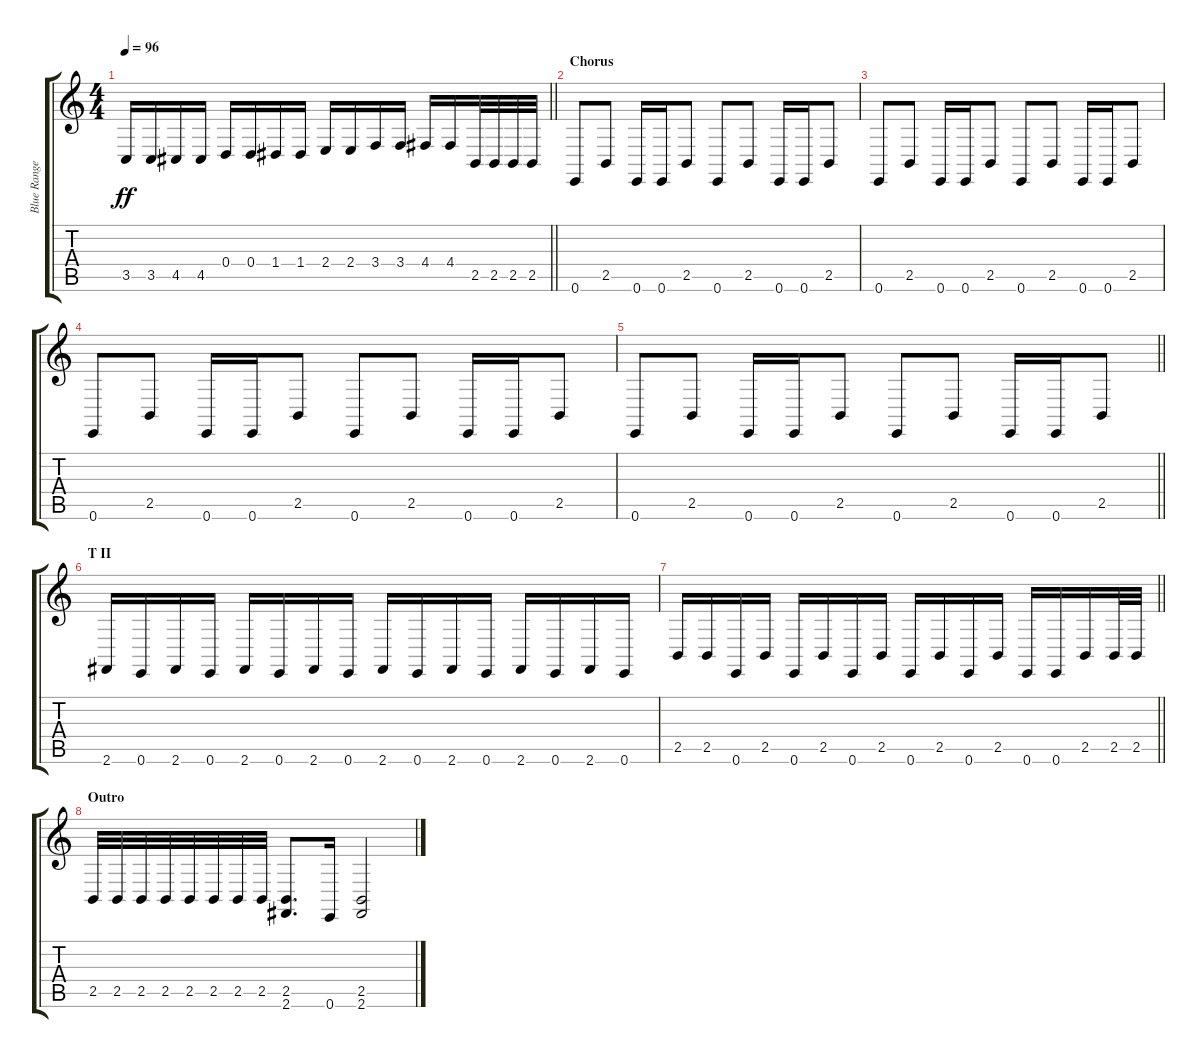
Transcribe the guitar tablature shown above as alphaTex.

\track ("Blue Ranger Drums" "Blue Range") {instrument synthdrum}
\staff {score tabs}
\tuning (E4 B3 G3 D3 A2 E2) {hide}
\ts (4 4)
\tempo 96
\clef g2
\barLineRight lightlight
\ks c
3.5.16{dy ff} 3.5.16 4.5.16 4.5.16 0.4.16 0.4.16 1.4.16 1.4.16 2.4.16 2.4.16 3.4.16 3.4.16 4.4.16 4.4.16 2.5.32 2.5.32 2.5.32 2.5.32 |
\section ("" "Chorus")
0.6.8 2.5.8 0.6.16 0.6.16 2.5.8 0.6.8 2.5.8 0.6.16 0.6.16 2.5.8 |
0.6.8 2.5.8 0.6.16 0.6.16 2.5.8 0.6.8 2.5.8 0.6.16 0.6.16 2.5.8 |
0.6.8 2.5.8 0.6.16 0.6.16 2.5.8 0.6.8 2.5.8 0.6.16 0.6.16 2.5.8 |
\barLineRight lightlight
0.6.8 2.5.8 0.6.16 0.6.16 2.5.8 0.6.8 2.5.8 0.6.16 0.6.16 2.5.8 |
\section ("" "T II")
2.6.16 0.6.16 2.6.16 0.6.16 2.6.16 0.6.16 2.6.16 0.6.16 2.6.16 0.6.16 2.6.16 0.6.16 2.6.16 0.6.16 2.6.16 0.6.16 |
\barLineRight lightlight
2.5.16 2.5.16 0.6.16 2.5.16 0.6.16 2.5.16 0.6.16 2.5.16 0.6.16 2.5.16 0.6.16 2.5.16 0.6.16 0.6.16 2.5.16 2.5.32 2.5.32 |
\section ("" "Outro")
2.5.32 2.5.32 2.5.32 2.5.32 2.5.32 2.5.32 2.5.32 2.5.32 (2.5 2.6).8{d} 0.6.16 (2.5 2.6).2
